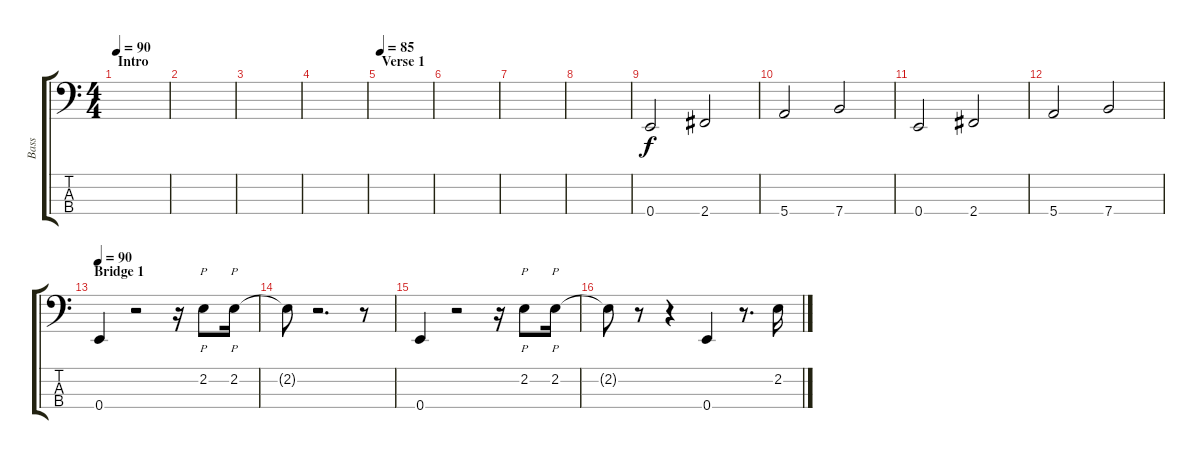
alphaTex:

\track ("Bass" "Bass") {instrument electricbassfinger}
\staff {score tabs}
\tuning (G2 D2 A1 E1) {hide}
\ts (4 4)
\section ("" "Intro")
\tempo 90
\clef f4
\ks c
|
|
|
|
\section ("" "Verse 1")
\tempo 85
|
|
|
|
0.4.2 2.4.2 |
5.4.2 7.4.2 |
0.4.2 2.4.2 |
5.4.2 7.4.2 |
\section ("" "Bridge 1")
\tempo 90
0.4.4 r.2 r.16 2.2.8{p} 2.2.16{p} |
2.2{t}.8 r.2{d} r.8 |
0.4.4 r.2 r.16 2.2.8{p} 2.2.16{p} |
2.2{t}.8 r.8 r.4 0.4.4 r.8{d} 2.2.16
